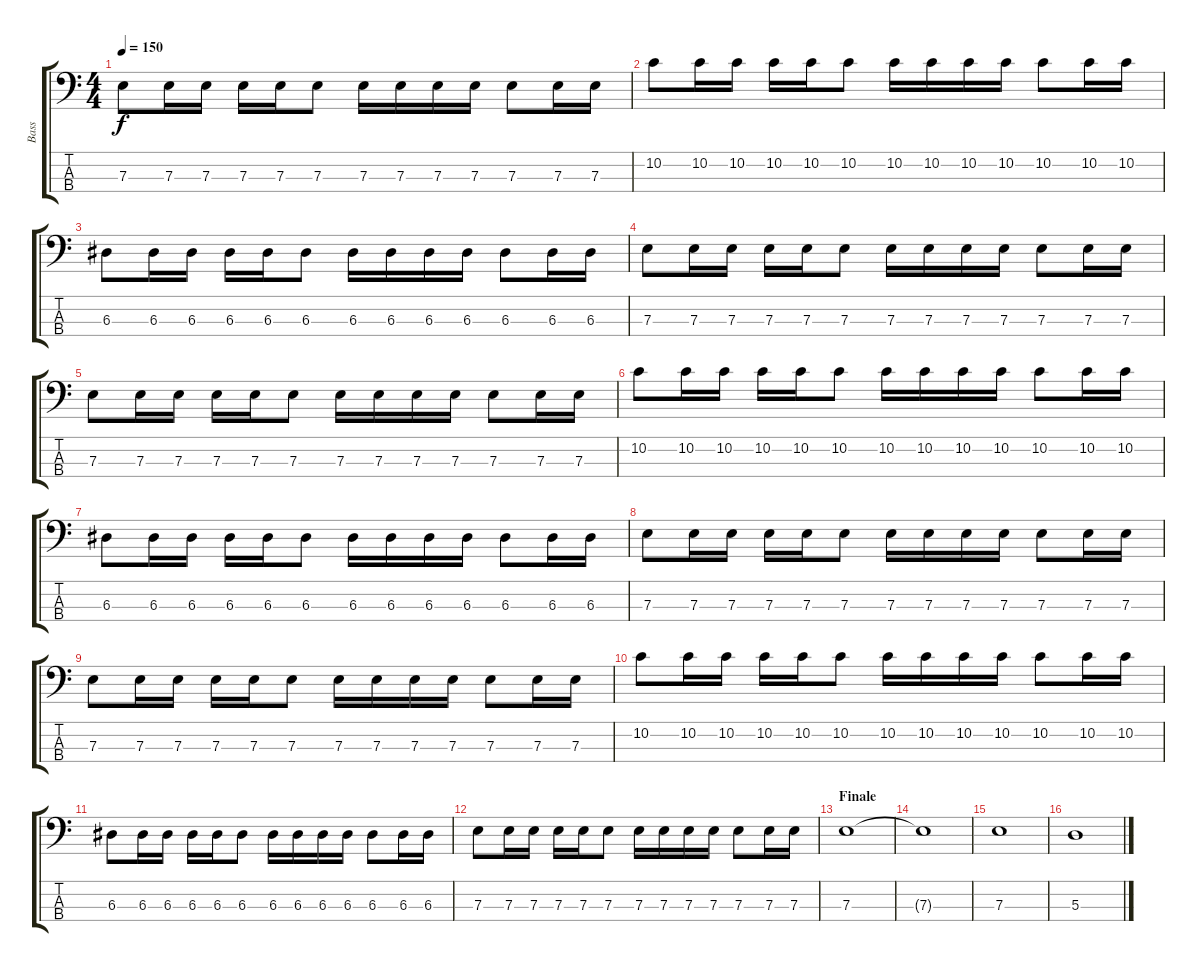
\track ("Bass" "Bass") {instrument electricbasspick}
\staff {score tabs}
\tuning (G2 D2 A1 E1) {hide}
\ts (4 4)
\tempo 150
\clef f4
\ks c
7.3.8{dy f} 7.3.16 7.3.16 7.3.16 7.3.16 7.3.8 7.3.16 7.3.16 7.3.16 7.3.16 7.3.8 7.3.16 7.3.16 |
10.2.8 10.2.16 10.2.16 10.2.16 10.2.16 10.2.8 10.2.16 10.2.16 10.2.16 10.2.16 10.2.8 10.2.16 10.2.16 |
6.3.8 6.3.16 6.3.16 6.3.16 6.3.16 6.3.8 6.3.16 6.3.16 6.3.16 6.3.16 6.3.8 6.3.16 6.3.16 |
7.3.8 7.3.16 7.3.16 7.3.16 7.3.16 7.3.8 7.3.16 7.3.16 7.3.16 7.3.16 7.3.8 7.3.16 7.3.16 |
7.3.8 7.3.16 7.3.16 7.3.16 7.3.16 7.3.8 7.3.16 7.3.16 7.3.16 7.3.16 7.3.8 7.3.16 7.3.16 |
10.2.8 10.2.16 10.2.16 10.2.16 10.2.16 10.2.8 10.2.16 10.2.16 10.2.16 10.2.16 10.2.8 10.2.16 10.2.16 |
6.3.8 6.3.16 6.3.16 6.3.16 6.3.16 6.3.8 6.3.16 6.3.16 6.3.16 6.3.16 6.3.8 6.3.16 6.3.16 |
7.3.8 7.3.16 7.3.16 7.3.16 7.3.16 7.3.8 7.3.16 7.3.16 7.3.16 7.3.16 7.3.8 7.3.16 7.3.16 |
7.3.8 7.3.16 7.3.16 7.3.16 7.3.16 7.3.8 7.3.16 7.3.16 7.3.16 7.3.16 7.3.8 7.3.16 7.3.16 |
10.2.8 10.2.16 10.2.16 10.2.16 10.2.16 10.2.8 10.2.16 10.2.16 10.2.16 10.2.16 10.2.8 10.2.16 10.2.16 |
6.3.8 6.3.16 6.3.16 6.3.16 6.3.16 6.3.8 6.3.16 6.3.16 6.3.16 6.3.16 6.3.8 6.3.16 6.3.16 |
7.3.8 7.3.16 7.3.16 7.3.16 7.3.16 7.3.8 7.3.16 7.3.16 7.3.16 7.3.16 7.3.8 7.3.16 7.3.16 |
\section ("" "Finale")
7.3.1 |
7.3{t}.1 |
7.3.1 |
5.3.1
